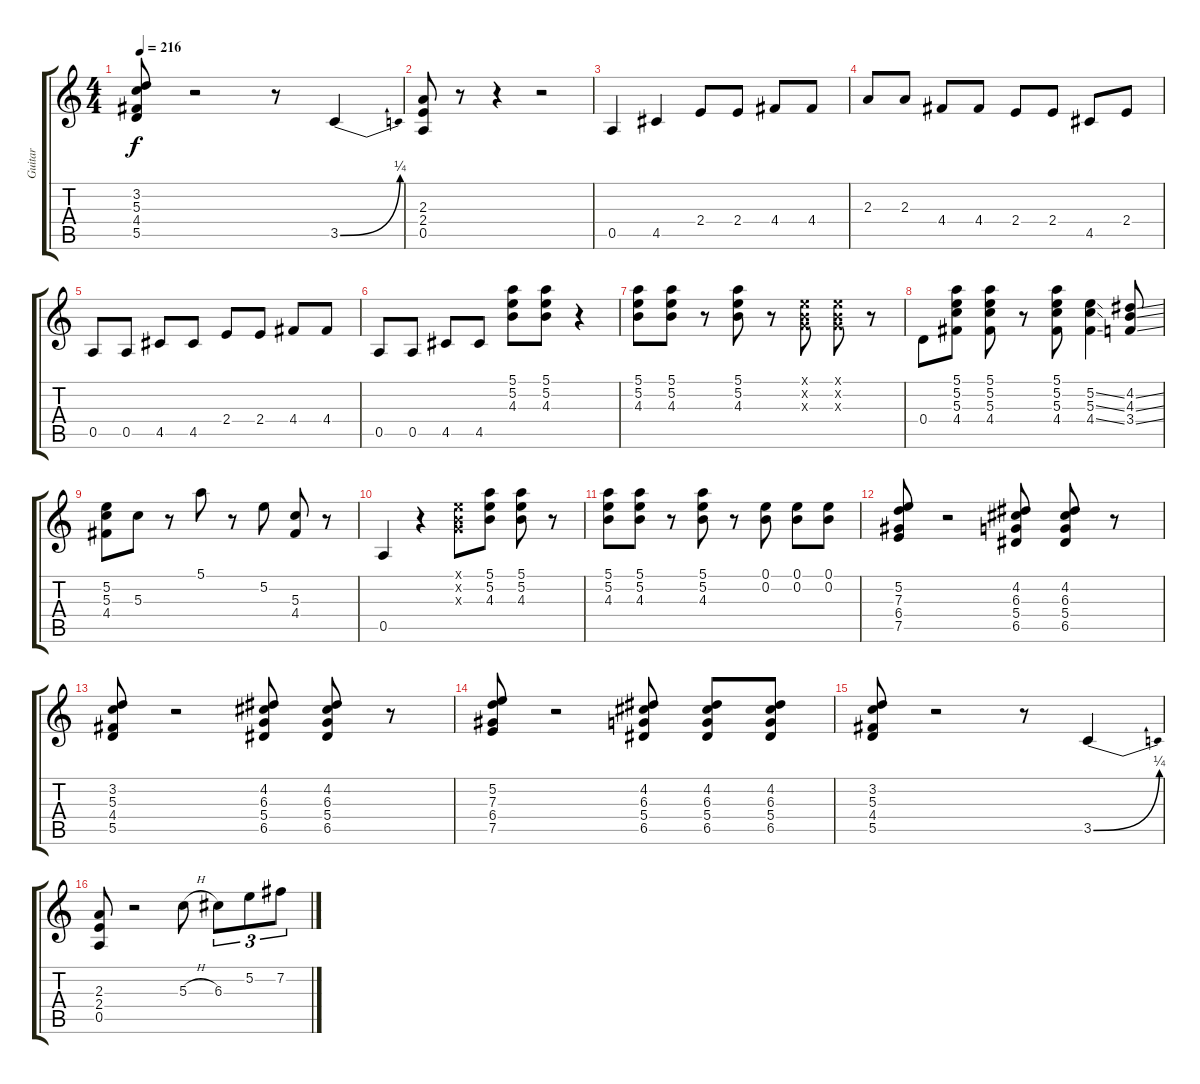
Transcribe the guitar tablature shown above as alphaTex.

\track ("Guitar" "Guitar") {instrument electricguitarjazz}
\staff {score tabs}
\tuning (E4 B3 G3 D3 A2 E2) {hide}
\ts (4 4)
\tempo 216
\clef g2
\ks c
(3.2 5.3 4.4 5.5).8{dy f} r.2 r.8 3.5{be (bend 0 0 60 1)}.4 |
(2.3 2.4 0.5).8 r.8 r.4 r.2 |
0.5.4 4.5.4 2.4.8 2.4.8 4.4.8 4.4.8 |
2.3.8 2.3.8 4.4.8 4.4.8 2.4.8 2.4.8 4.5.8 2.4.8 |
0.5.8 0.5.8 4.5.8 4.5.8 2.4.8 2.4.8 4.4.8 4.4.8 |
0.5.8 0.5.8 4.5.8 4.5.8 (5.1 5.2 4.3).8 (5.1 5.2 4.3).8 r.4 |
(5.1 5.2 4.3).8 (5.1 5.2 4.3).8 r.8 (5.1 5.2 4.3).8 r.8 (0.1{x} 0.2{x} 0.3{x}).8 (0.1{x} 0.2{x} 0.3{x}).8 r.8 |
0.4.8 (5.1 5.2 5.3 4.4).8 (5.1 5.2 5.3 4.4).8 r.8 (5.1 5.2 5.3 4.4).8 (5.2{ss} 5.3{ss} 4.4{ss}).4 (4.2{ss} 4.3{ss} 3.4{ss}).8 |
(5.2 5.3 4.4).8 5.3.8 r.8 5.1.8 r.8 5.2.8 (5.3 4.4).8 r.8 |
0.5.4 r.4 (0.1{x} 0.2{x} 0.3{x}).8 (5.1 5.2 4.3).8 (5.1 5.2 4.3).8 r.8 |
(5.1 5.2 4.3).8 (5.1 5.2 4.3).8 r.8 (5.1 5.2 4.3).8 r.8 (0.1 0.2).8 (0.1 0.2).8 (0.1 0.2).8 |
(5.2 7.3 6.4 7.5).8 r.2 (4.2 6.3 5.4 6.5).8 (4.2 6.3 5.4 6.5).8 r.8 |
(3.2 5.3 4.4 5.5).8 r.2 (4.2 6.3 5.4 6.5).8 (4.2 6.3 5.4 6.5).8 r.8 |
(5.2 7.3 6.4 7.5).8 r.2 (4.2 6.3 5.4 6.5).8 (4.2 6.3 5.4 6.5).8 (4.2 6.3 5.4 6.5).8 |
(3.2 5.3 4.4 5.5).8 r.2 r.8 3.5{be (bend 0 0 60 1)}.4 |
(2.3 2.4 0.5).8 r.2 5.3{h}.8 6.3.8{tu (3 2)} 5.2.8{tu (3 2)} 7.2.8{tu (3 2)}
